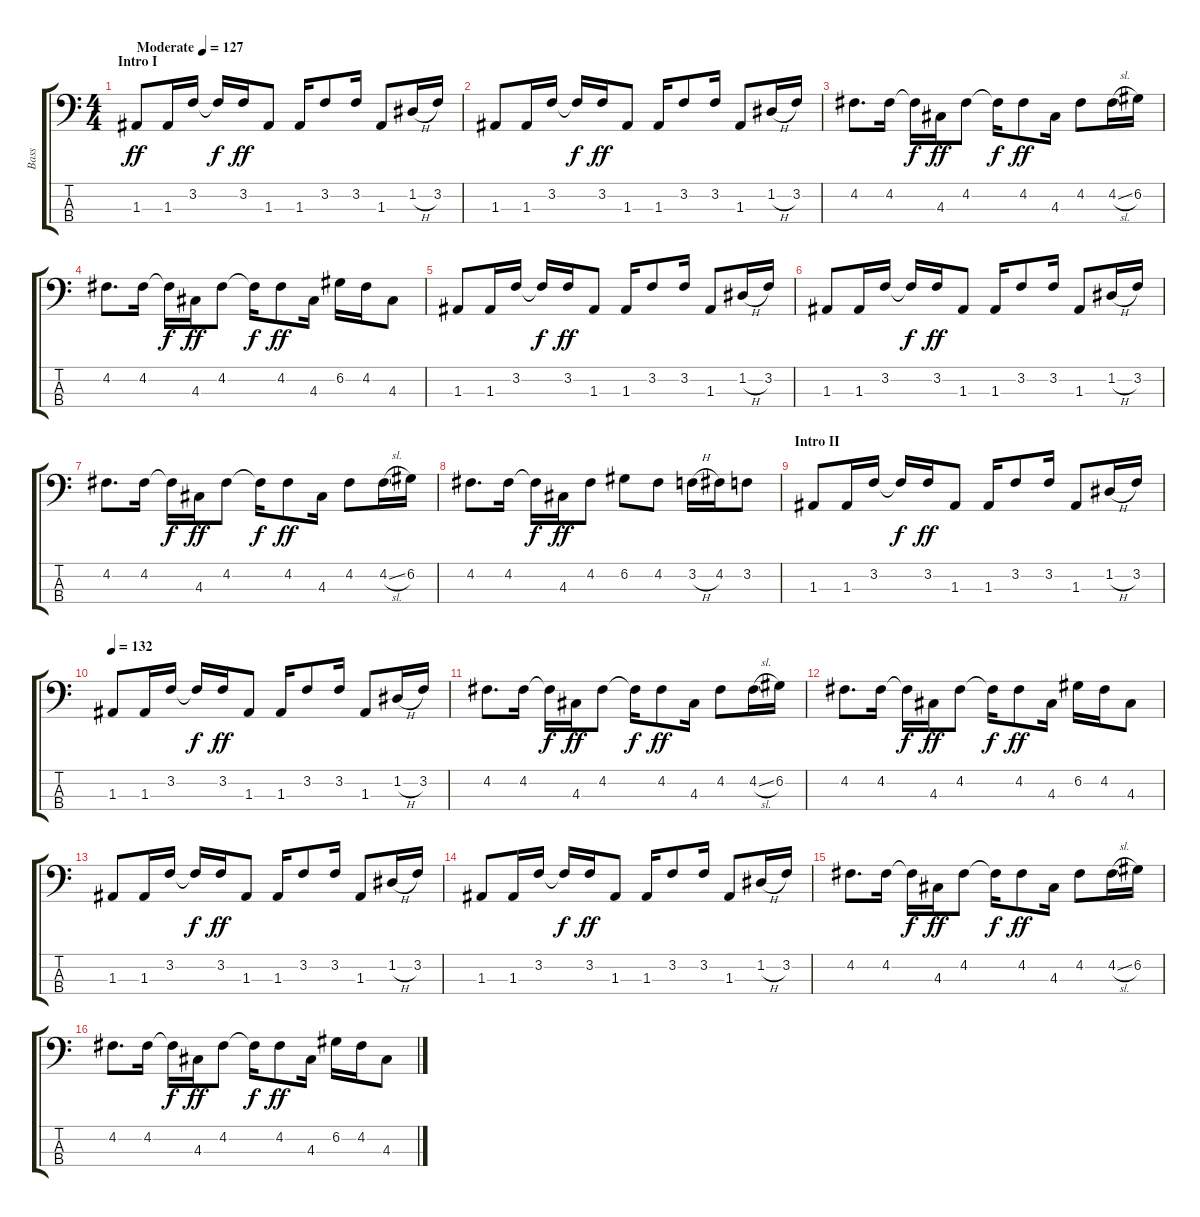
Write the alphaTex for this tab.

\track ("Bass" "Bass") {instrument electricbassfinger}
\staff {score tabs}
\tuning (G2 D2 A1 E1) {hide}
\ts (4 4)
\section ("" "Intro I")
\tempo (127 "Moderate")
\clef f4
\ks c
1.3.8{dy ff instrument electricbassfinger} 1.3.16 3.2.16 3.2{t}.16{dy f} 3.2.16{dy ff} 1.3.8 1.3.16 3.2.8 3.2.16 1.3.8 1.2{h}.16 3.2.16 |
1.3.8 1.3.16 3.2.16 3.2{t}.16{dy f} 3.2.16{dy ff} 1.3.8 1.3.16 3.2.8 3.2.16 1.3.8 1.2{h}.16 3.2.16 |
4.2.8{d} 4.2.16 4.2{t}.16{dy f} 4.3.16{dy ff} 4.2.8 4.2{t}.16{dy f} 4.2.8{dy ff} 4.3.16 4.2.8 4.2{sl}.16 6.2.16 |
4.2.8{d} 4.2.16 4.2{t}.16{dy f} 4.3.16{dy ff} 4.2.8 4.2{t}.16{dy f} 4.2.8{dy ff} 4.3.16 6.2.16 4.2.16 4.3.8 |
1.3.8 1.3.16 3.2.16 3.2{t}.16{dy f} 3.2.16{dy ff} 1.3.8 1.3.16 3.2.8 3.2.16 1.3.8 1.2{h}.16 3.2.16 |
1.3.8 1.3.16 3.2.16 3.2{t}.16{dy f} 3.2.16{dy ff} 1.3.8 1.3.16 3.2.8 3.2.16 1.3.8 1.2{h}.16 3.2.16 |
4.2.8{d} 4.2.16 4.2{t}.16{dy f} 4.3.16{dy ff} 4.2.8 4.2{t}.16{dy f} 4.2.8{dy ff} 4.3.16 4.2.8 4.2{sl}.16 6.2.16 |
4.2.8{d} 4.2.16 4.2{t}.16{dy f} 4.3.16{dy ff} 4.2.8 6.2.8 4.2.8 3.2{h}.16 4.2.16 3.2.8 |
\section ("" "Intro II")
1.3.8 1.3.16 3.2.16 3.2{t}.16{dy f} 3.2.16{dy ff} 1.3.8 1.3.16 3.2.8 3.2.16 1.3.8 1.2{h}.16 3.2.16 |
\tempo 132
1.3.8 1.3.16 3.2.16 3.2{t}.16{dy f} 3.2.16{dy ff} 1.3.8 1.3.16 3.2.8 3.2.16 1.3.8 1.2{h}.16 3.2.16 |
4.2.8{d} 4.2.16 4.2{t}.16{dy f} 4.3.16{dy ff} 4.2.8 4.2{t}.16{dy f} 4.2.8{dy ff} 4.3.16 4.2.8 4.2{sl}.16 6.2.16 |
4.2.8{d} 4.2.16 4.2{t}.16{dy f} 4.3.16{dy ff} 4.2.8 4.2{t}.16{dy f} 4.2.8{dy ff} 4.3.16 6.2.16 4.2.16 4.3.8 |
1.3.8 1.3.16 3.2.16 3.2{t}.16{dy f} 3.2.16{dy ff} 1.3.8 1.3.16 3.2.8 3.2.16 1.3.8 1.2{h}.16 3.2.16 |
1.3.8 1.3.16 3.2.16 3.2{t}.16{dy f} 3.2.16{dy ff} 1.3.8 1.3.16 3.2.8 3.2.16 1.3.8 1.2{h}.16 3.2.16 |
4.2.8{d} 4.2.16 4.2{t}.16{dy f} 4.3.16{dy ff} 4.2.8 4.2{t}.16{dy f} 4.2.8{dy ff} 4.3.16 4.2.8 4.2{sl}.16 6.2.16 |
4.2.8{d} 4.2.16 4.2{t}.16{dy f} 4.3.16{dy ff} 4.2.8 4.2{t}.16{dy f} 4.2.8{dy ff} 4.3.16 6.2.16 4.2.16 4.3.8
